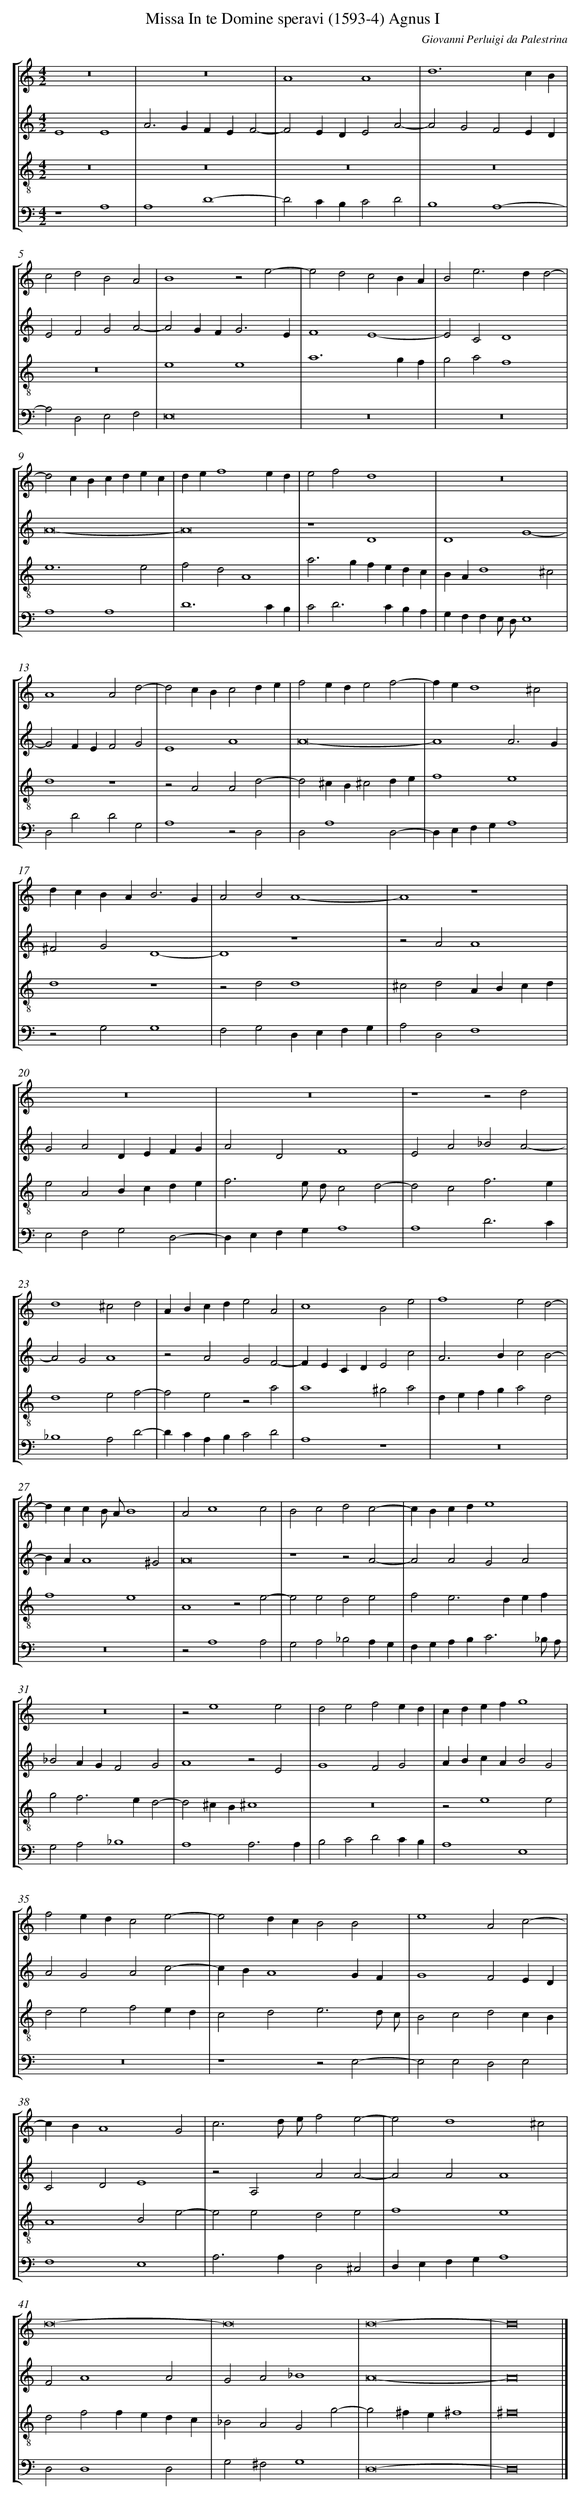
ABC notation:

X:1
T: Missa In te Domine speravi (1593-4) Agnus I
C: Giovanni Perluigi da Palestrina
L: 1/4
M: 4/2
%%staves [1 2 3 4]
V: 1 clef=treble
V: 2 clef=treble
V: 3 clef=treble-8
V: 4 clef=bass
K: C
[V:1] z8 |
[V:2] E4E4 |
[V:3] z8 |
[V:4] z4A,4 |
[V:1] z8 |
[V:2] A2>G2FEF2- |
[V:3] z8 |
[V:4] A,4D4- |
[V:1] A4A4 |
[V:2] F2EDE2A2- |
[V:3] z8 |
[V:4] D2CB,C2D2 |
[V:1] d6cB |
[V:2] A2G2F2ED |
[V:3] z8 |
[V:4] B,4A,4- |
[V:1] c2d2B2A2 |
[V:2] E2F2G2A2- |
[V:3] z8 |
[V:4] A,2D,2E,2F,2 |
[V:1] B4z2e2- |
[V:2] A2GF2<G2E |
[V:3] e4e4 |
[V:4] E,8 |
[V:1] e2d2c2BA |
[V:2] F4E4- |
[V:3] a6gf |
[V:4] z8 |
[V:1] B2e2>d2d2- |
[V:2] E2C2D4 |
[V:3] g2a2f4 |
[V:4] z8 |
[V:1] d2cBcdec |
[V:2] A8- |
[V:3] e6e2 |
[V:4] A,4A,4 |
[V:1] def4ed |
[V:2] A8 |
[V:3] f2d2A4 |
[V:4] D6CB, |
[V:1] e2f2d4 |
[V:2] z4D4 |
[V:3] a2>g2fedc |
[V:4] C2D2>C2B,A, |
[V:1] z8 |
[V:2] D4G4- |
[V:3] BAd4^c2 |
[V:4] G,F,F,E,/ D,/E,4 |
[V:1] A4A2d2- |
[V:2] G2FEF2G2 |
[V:3] d4z4 |
[V:4] D,2D2D2G,2 |
[V:1] d2cBc2de |
[V:2] E4A4 |
[V:3] z2A2A2d2- |
[V:4] A,4z2D,2 |
[V:1] f2ede2f2- |
[V:2] A8- |
[V:3] d2^cB^c2de |
[V:4] D,2A,4D,2- |
[V:1] fed4^c2 |
[V:2] A4A3G |
[V:3] f4e4 |
[V:4] D,E,F,G,A,4 |
[V:1] dcBA2<B2G |
[V:2] ^F2G2D4- |
[V:3] d4z4 |
[V:4] z2G,2G,4 |
[V:1] A2B2A4- |
[V:2] D4z4 |
[V:3] z2d2d4 |
[V:4] F,2G,2D,E,F,G, |
[V:1] A4z4 |
[V:2] z2A2A4 |
[V:3] ^c2d2ABcd |
[V:4] A,2D,2F,4 |
[V:1] z8 |
[V:2] G2A2DEFG |
[V:3] e2A2Bcde |
[V:4] E,2F,2G,2D,2- |
[V:1] z8 |
[V:2] A2D2F4 |
[V:3] f3e/ d/c2d2- |
[V:4] D,E,F,G,A,4 |
[V:1] z4z2d2 |
[V:2] E2A2_B2A2- |
[V:3] d2c2f3e |
[V:4] A,4D3C |
[V:1] d4^c2d2 |
[V:2] A2G2A4 |
[V:3] d4e2f2- |
[V:4] _B,4A,2D2- |
[V:1] ABcde2A2 |
[V:2] z2A2G2F2- |
[V:3] f2e2z2a2 |
[V:4] DCA,B,C2D2 |
[V:1] c4B2e2 |
[V:2] FECDE2c2 |
[V:3] a4^g2a2 |
[V:4] A,4z4 |
[V:1] f4e2d2- |
[V:2] A2>B2c2B2- |
[V:3] defga2d2 |
[V:4] z8 |
[V:1] dccB/ A/B4 |
[V:2] BAA4^G2 |
[V:3] f4e4 |
[V:4] z8 |
[V:1] A2c4c2 |
[V:2] A8 |
[V:3] A4z2e2- |
[V:4] z2A,4A,2 |
[V:1] B2c2d2c2- |
[V:2] z4z2A2- |
[V:3] e2e2d2e2 |
[V:4] G,2A,2_B,2A,G, |
[V:1] cBcde4 |
[V:2] A2A2G2A2 |
[V:3] f2e2>d2ef |
[V:4] F,G,A,B,2<C2_B,/ A,/ |
[V:1] z8 |
[V:2] _B2AGF2G2 |
[V:3] g2f2>e2d2- |
[V:4] G,2A,2_B,4 |
[V:1] z2e4e2 |
[V:2] A4z2E2 |
[V:3] d2^cB^c4 |
[V:4] A,4A,3A, |
[V:1] d2e2f2ed |
[V:2] G4F2G2 |
[V:3] z8 |
[V:4] B,2C2D2CB, |
[V:1] cdefg4 |
[V:2] ABcAB2G2 |
[V:3] z2e4e2 |
[V:4] A,4E,4 |
[V:1] f2edc2e2- |
[V:2] A2G2A2c2- |
[V:3] d2e2f2ed |
[V:4] z8 |
[V:1] e2dcB2B2 |
[V:2] cBA4GF |
[V:3] c2d2e3d/ c/ |
[V:4] z4z2E,2- |
[V:1] e4A2c2- |
[V:2] G4F2ED |
[V:3] B2c2d2cB |
[V:4] E,2E,2D,2E,2 |
[V:1] cBA4G2 |
[V:2] C2D2E4 |
[V:3] A4B2e2- |
[V:4] F,4E,4 |
[V:1] c3d/ e/f2e2- |
[V:2] z2A,2A2A2- |
[V:3] e2e2d2e2 |
[V:4] A,2>A,2D,2^C,2 |
[V:1] e2d4^c2 |
[V:2] A2A2A4 |
[V:3] f4e4 |
[V:4] D,E,F,G,A,4 |
[V:1] d8- |
[V:2] F2A4A2 |
[V:3] d2f2fedc |
[V:4] D,2D,4D,2 |
[V:1] d8 |
[V:2] G2A2_B4 |
[V:3] _B2A2G2g2- |
[V:4] G,2^F,2G,4 |
[V:1] d8- |
[V:2] A8- |
[V:3] g2^fe^f4 |
[V:4] D,8- |
[V:1] d8 |]
[V:2] A8 |]
[V:3] ^f8 |]
[V:4] D,8 |]
